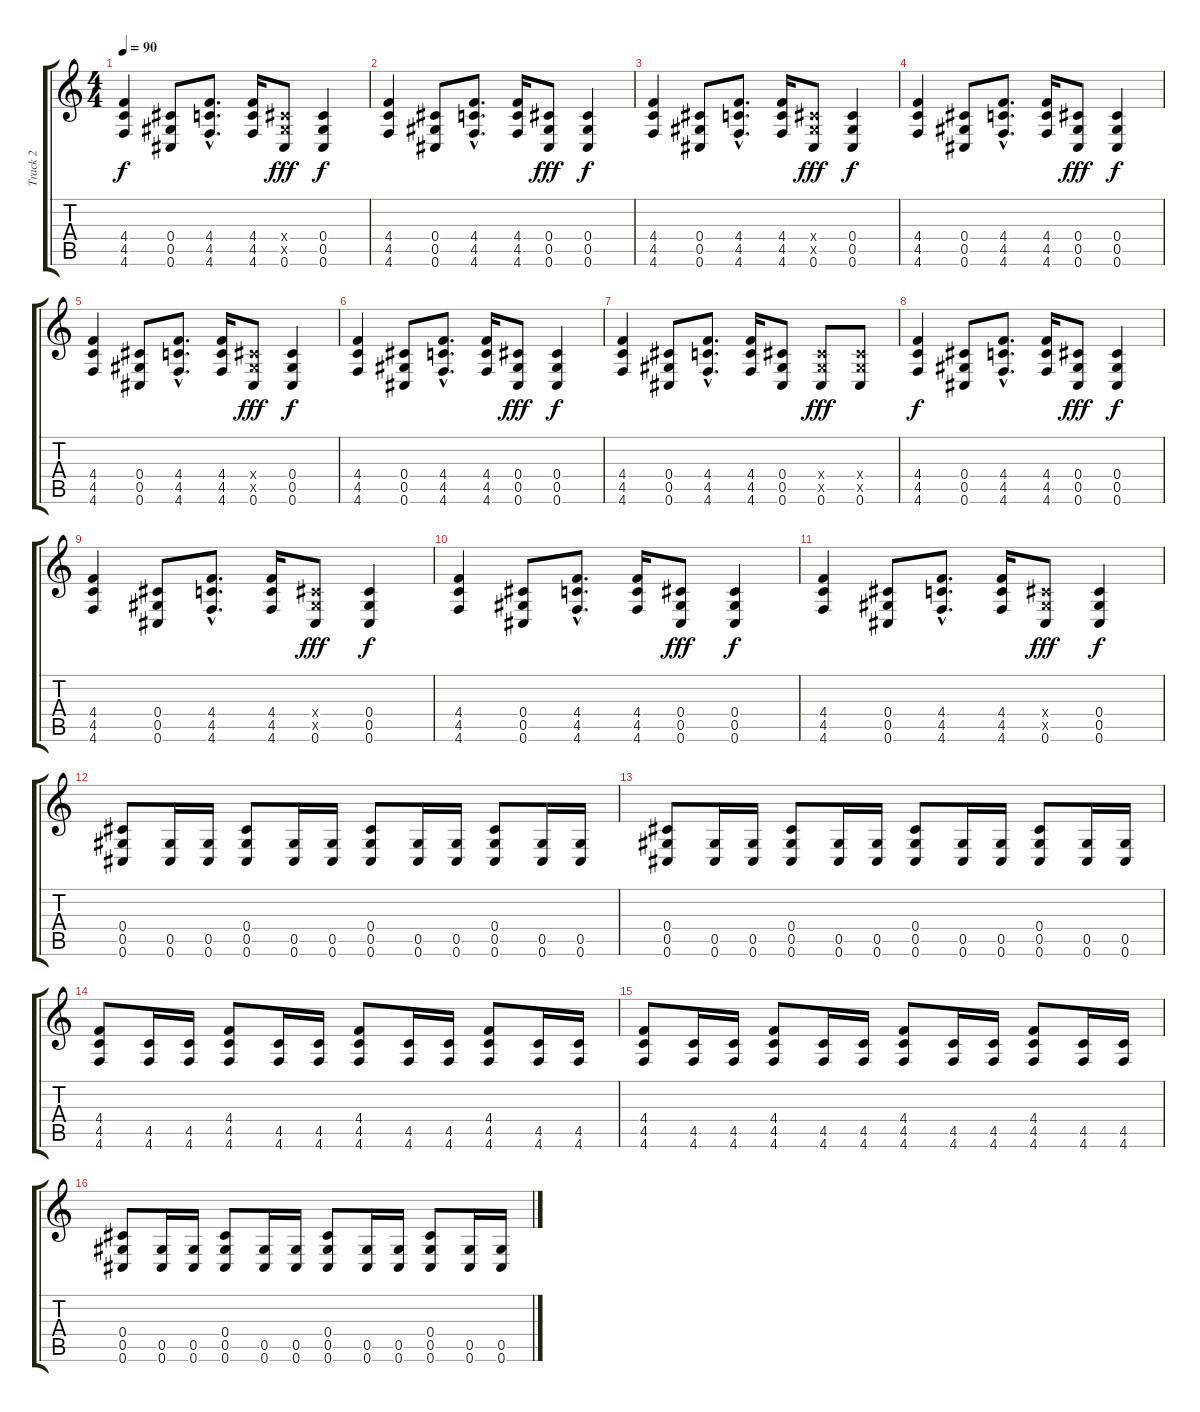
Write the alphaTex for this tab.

\track ("Track 2" "Track 2") {instrument distortionguitar}
\staff {score tabs}
\tuning (Eb4 Bb3 Gb3 Db3 Ab2 Db2) {hide}
\ts (4 4)
\tempo 90
\clef g2
\ks c
(4.4 4.5 4.6).4{dy f} (0.4 0.5 0.6).8 (4.4{hac} 4.5{hac} 4.6{hac}).8{d} (4.4 4.5 4.6).16 (0.4{x} 0.5{x} 0.6).8{dy fff} (0.4 0.5 0.6).4{dy f} |
(4.4 4.5 4.6).4 (0.4 0.5 0.6).8 (4.4{hac} 4.5{hac} 4.6{hac}).8{d} (4.4 4.5 4.6).16 (0.4 0.5 0.6).8{dy fff} (0.4 0.5 0.6).4{dy f} |
(4.4 4.5 4.6).4 (0.4 0.5 0.6).8 (4.4{hac} 4.5{hac} 4.6{hac}).8{d} (4.4 4.5 4.6).16 (0.4{x} 0.5{x} 0.6).8{dy fff} (0.4 0.5 0.6).4{dy f} |
(4.4 4.5 4.6).4 (0.4 0.5 0.6).8 (4.4{hac} 4.5{hac} 4.6{hac}).8{d} (4.4 4.5 4.6).16 (0.4 0.5 0.6).8{dy fff} (0.4 0.5 0.6).4{dy f} |
(4.4 4.5 4.6).4 (0.4 0.5 0.6).8 (4.4{hac} 4.5{hac} 4.6{hac}).8{d} (4.4 4.5 4.6).16 (0.4{x} 0.5{x} 0.6).8{dy fff} (0.4 0.5 0.6).4{dy f} |
(4.4 4.5 4.6).4 (0.4 0.5 0.6).8 (4.4{hac} 4.5{hac} 4.6{hac}).8{d} (4.4 4.5 4.6).16 (0.4 0.5 0.6).8{dy fff} (0.4 0.5 0.6).4{dy f} |
(4.4 4.5 4.6).4 (0.4 0.5 0.6).8 (4.4{hac} 4.5{hac} 4.6{hac}).8{d} (4.4 4.5 4.6).16 (0.4 0.5 0.6).8 (0.4{x} 0.5{x} 0.6).8{dy fff} (0.4{x} 0.5{x} 0.6).8 |
(4.4 4.5 4.6).4{dy f} (0.4 0.5 0.6).8 (4.4{hac} 4.5{hac} 4.6{hac}).8{d} (4.4 4.5 4.6).16 (0.4 0.5 0.6).8{dy fff} (0.4 0.5 0.6).4{dy f} |
(4.4 4.5 4.6).4 (0.4 0.5 0.6).8 (4.4{hac} 4.5{hac} 4.6{hac}).8{d} (4.4 4.5 4.6).16 (0.4{x} 0.5{x} 0.6).8{dy fff} (0.4 0.5 0.6).4{dy f} |
(4.4 4.5 4.6).4 (0.4 0.5 0.6).8 (4.4{hac} 4.5{hac} 4.6{hac}).8{d} (4.4 4.5 4.6).16 (0.4 0.5 0.6).8{dy fff} (0.4 0.5 0.6).4{dy f} |
(4.4 4.5 4.6).4 (0.4 0.5 0.6).8 (4.4{hac} 4.5{hac} 4.6{hac}).8{d} (4.4 4.5 4.6).16 (0.4{x} 0.5{x} 0.6).8{dy fff} (0.4 0.5 0.6).4{dy f} |
(0.4 0.5 0.6).8 (0.5 0.6).16 (0.5 0.6).16 (0.4 0.5 0.6).8 (0.5 0.6).16 (0.5 0.6).16 (0.4 0.5 0.6).8 (0.5 0.6).16 (0.5 0.6).16 (0.4 0.5 0.6).8 (0.5 0.6).16 (0.5 0.6).16 |
(0.4 0.5 0.6).8 (0.5 0.6).16 (0.5 0.6).16 (0.4 0.5 0.6).8 (0.5 0.6).16 (0.5 0.6).16 (0.4 0.5 0.6).8 (0.5 0.6).16 (0.5 0.6).16 (0.4 0.5 0.6).8 (0.5 0.6).16 (0.5 0.6).16 |
(4.4 4.5 4.6).8 (4.5 4.6).16 (4.5 4.6).16 (4.4 4.5 4.6).8 (4.5 4.6).16 (4.5 4.6).16 (4.4 4.5 4.6).8 (4.5 4.6).16 (4.5 4.6).16 (4.4 4.5 4.6).8 (4.5 4.6).16 (4.5 4.6).16 |
(4.4 4.5 4.6).8 (4.5 4.6).16 (4.5 4.6).16 (4.4 4.5 4.6).8 (4.5 4.6).16 (4.5 4.6).16 (4.4 4.5 4.6).8 (4.5 4.6).16 (4.5 4.6).16 (4.4 4.5 4.6).8 (4.5 4.6).16 (4.5 4.6).16 |
(0.4 0.5 0.6).8 (0.5 0.6).16 (0.5 0.6).16 (0.4 0.5 0.6).8 (0.5 0.6).16 (0.5 0.6).16 (0.4 0.5 0.6).8 (0.5 0.6).16 (0.5 0.6).16 (0.4 0.5 0.6).8 (0.5 0.6).16 (0.5 0.6).16
